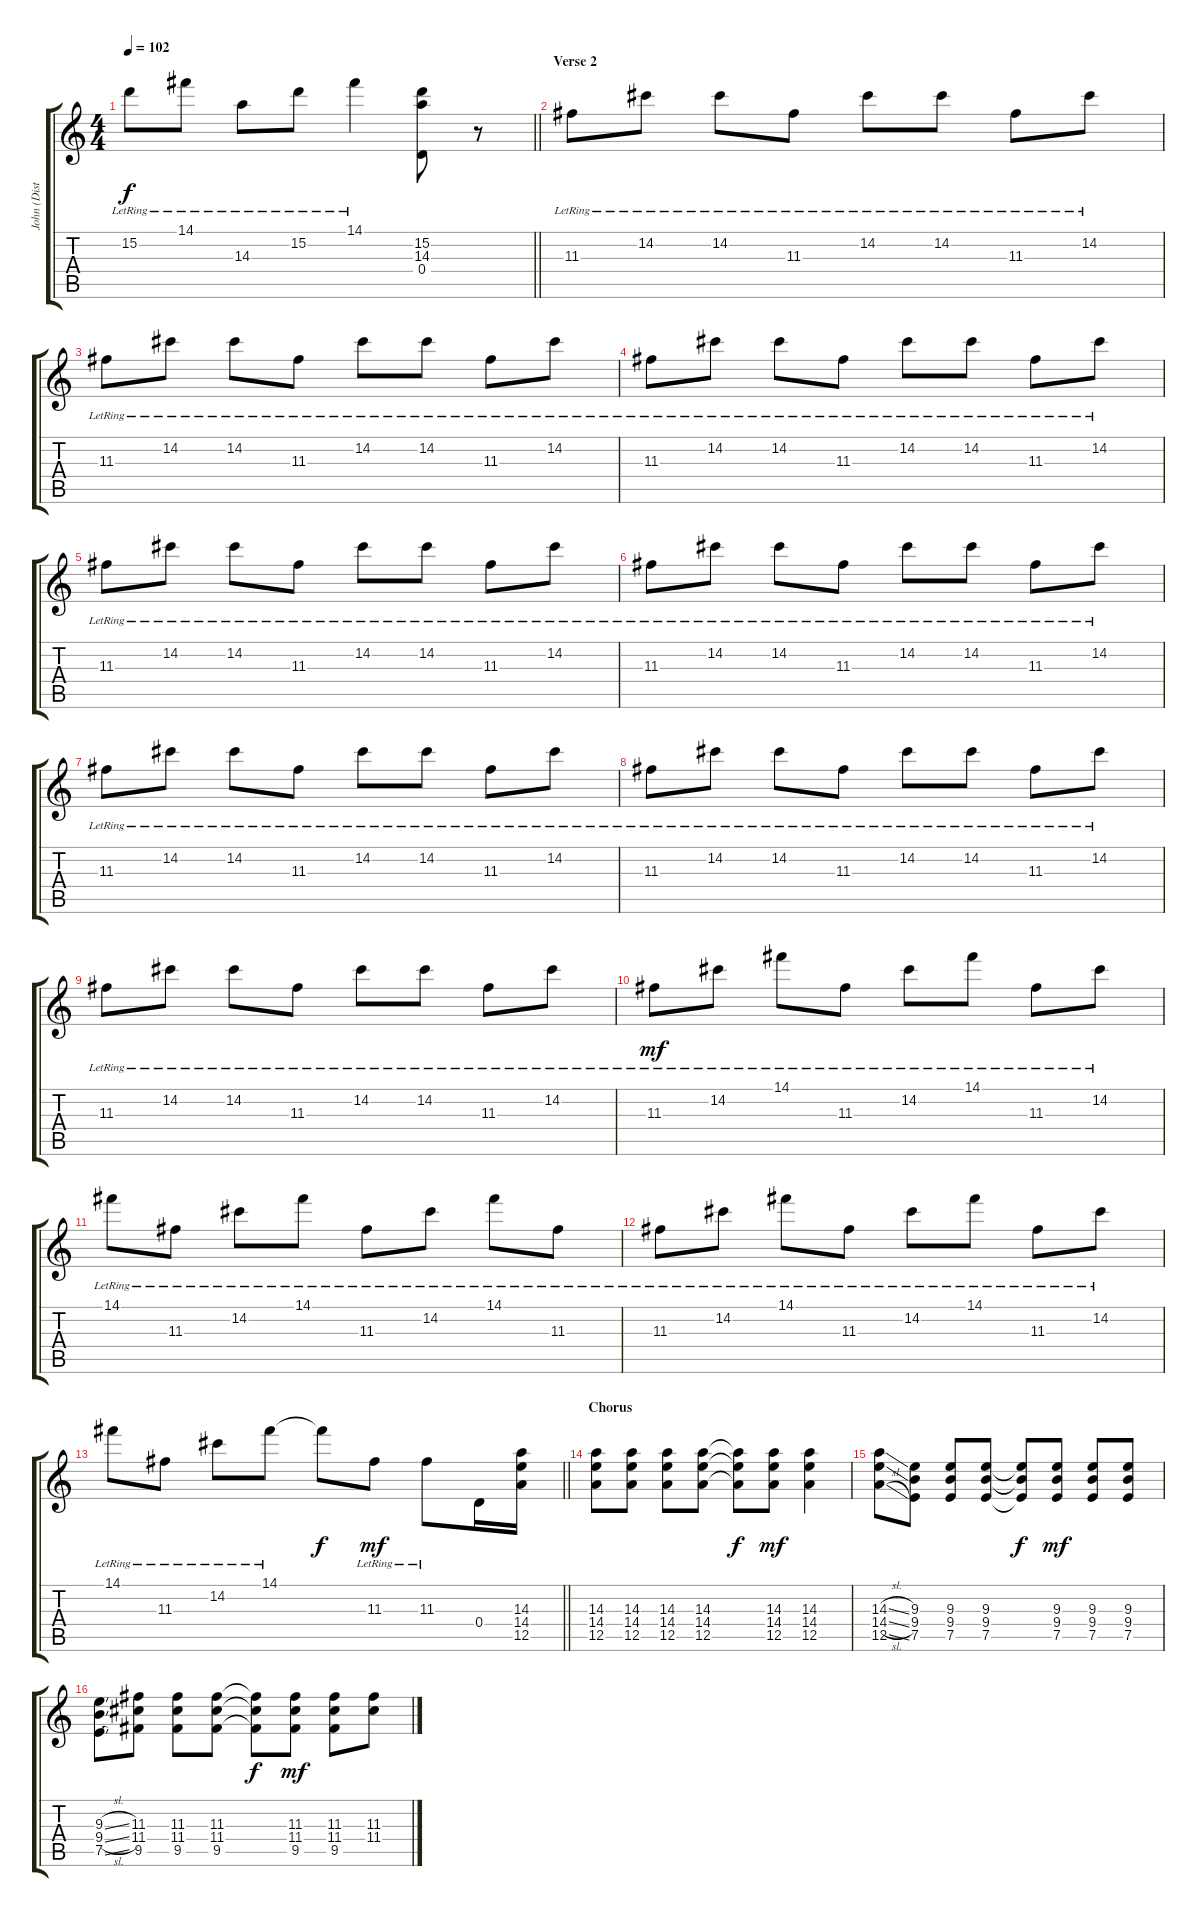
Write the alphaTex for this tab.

\track ("John (Distortion)" "John (Dist") {instrument distortionguitar}
\staff {score tabs}
\tuning (E4 B3 G3 D3 A2 E2) {hide}
\ts (4 4)
\tempo 102
\clef g2
\barLineRight lightlight
\ks c
15.2{lr}.8{dy f} 14.1{lr}.8 14.3{lr}.8 15.2{lr}.8 14.1{lr}.4 (15.2 14.3 0.4).8{volume 13 instrument distortionguitar} r.8 |
\section ("" "Verse 2")
11.3{lr}.8 14.2{lr}.8 14.2{lr}.8 11.3{lr}.8 14.2{lr}.8 14.2{lr}.8 11.3{lr}.8 14.2{lr}.8 |
11.3{lr}.8 14.2{lr}.8 14.2{lr}.8 11.3{lr}.8 14.2{lr}.8 14.2{lr}.8 11.3{lr}.8 14.2{lr}.8 |
11.3{lr}.8 14.2{lr}.8 14.2{lr}.8 11.3{lr}.8 14.2{lr}.8 14.2{lr}.8 11.3{lr}.8 14.2{lr}.8 |
11.3{lr}.8 14.2{lr}.8 14.2{lr}.8 11.3{lr}.8 14.2{lr}.8 14.2{lr}.8 11.3{lr}.8 14.2{lr}.8 |
11.3{lr}.8 14.2{lr}.8 14.2{lr}.8 11.3{lr}.8 14.2{lr}.8 14.2{lr}.8 11.3{lr}.8 14.2{lr}.8 |
11.3{lr}.8 14.2{lr}.8 14.2{lr}.8 11.3{lr}.8 14.2{lr}.8 14.2{lr}.8 11.3{lr}.8 14.2{lr}.8 |
11.3{lr}.8 14.2{lr}.8 14.2{lr}.8 11.3{lr}.8 14.2{lr}.8 14.2{lr}.8 11.3{lr}.8 14.2{lr}.8 |
11.3{lr}.8 14.2{lr}.8 14.2{lr}.8 11.3{lr}.8 14.2{lr}.8 14.2{lr}.8 11.3{lr}.8 14.2{lr}.8 |
11.3{lr}.8{dy mf} 14.2{lr}.8 14.1{lr}.8 11.3{lr}.8 14.2{lr}.8 14.1{lr}.8 11.3{lr}.8 14.2{lr}.8 |
14.1{lr}.8 11.3{lr}.8 14.2{lr}.8 14.1{lr}.8 11.3{lr}.8 14.2{lr}.8 14.1{lr}.8 11.3{lr}.8 |
11.3{lr}.8 14.2{lr}.8 14.1{lr}.8 11.3{lr}.8 14.2{lr}.8 14.1{lr}.8 11.3{lr}.8 14.2{lr}.8 |
\barLineRight lightlight
14.1{lr}.8 11.3{lr}.8 14.2{lr}.8 14.1{lr}.8 14.1{t}.8{dy f} 11.3{lr}.8{dy mf} 11.3{lr}.8 0.4.16 (14.3 14.4 12.5).16 |
\section ("" "Chorus")
(14.3 14.4 12.5).8 (14.3 14.4 12.5).8 (14.3 14.4 12.5).8 (14.3 14.4 12.5).8 (14.3{t} 14.4{t} 12.5{t}).8{dy f} (14.3 14.4 12.5).8{dy mf} (14.3 14.4 12.5).4 |
(14.3{sl} 14.4{sl} 12.5{sl}).8 (9.3 9.4 7.5).8 (9.3 9.4 7.5).8 (9.3 9.4 7.5).8 (9.3{t} 9.4{t} 7.5{t}).8{dy f} (9.3 9.4 7.5).8{dy mf} (9.3 9.4 7.5).8 (9.3 9.4 7.5).8 |
(9.3{sl} 9.4{sl} 7.5{sl}).8 (11.3 11.4 9.5).8 (11.3 11.4 9.5).8 (11.3 11.4 9.5).8 (11.3{t} 11.4{t} 9.5{t}).8{dy f} (11.3 11.4 9.5).8{dy mf} (11.3 11.4 9.5).8 (11.3 11.4).8
